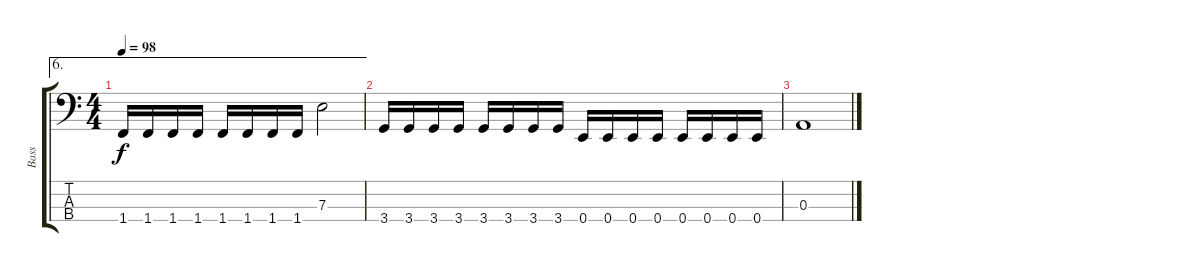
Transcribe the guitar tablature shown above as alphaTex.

\track ("Bass" "Bass") {instrument electricbassfinger}
\staff {score tabs}
\tuning (G2 D2 A1 E1) {hide}
\ae 6
\ts (4 4)
\tempo 98
\clef f4
\ks c
1.4.16{dy f} 1.4.16 1.4.16 1.4.16 1.4.16 1.4.16 1.4.16 1.4.16 7.3.2 |
3.4.16 3.4.16 3.4.16 3.4.16 3.4.16 3.4.16 3.4.16 3.4.16 0.4.16 0.4.16 0.4.16 0.4.16 0.4.16 0.4.16 0.4.16 0.4.16 |
0.3.1
